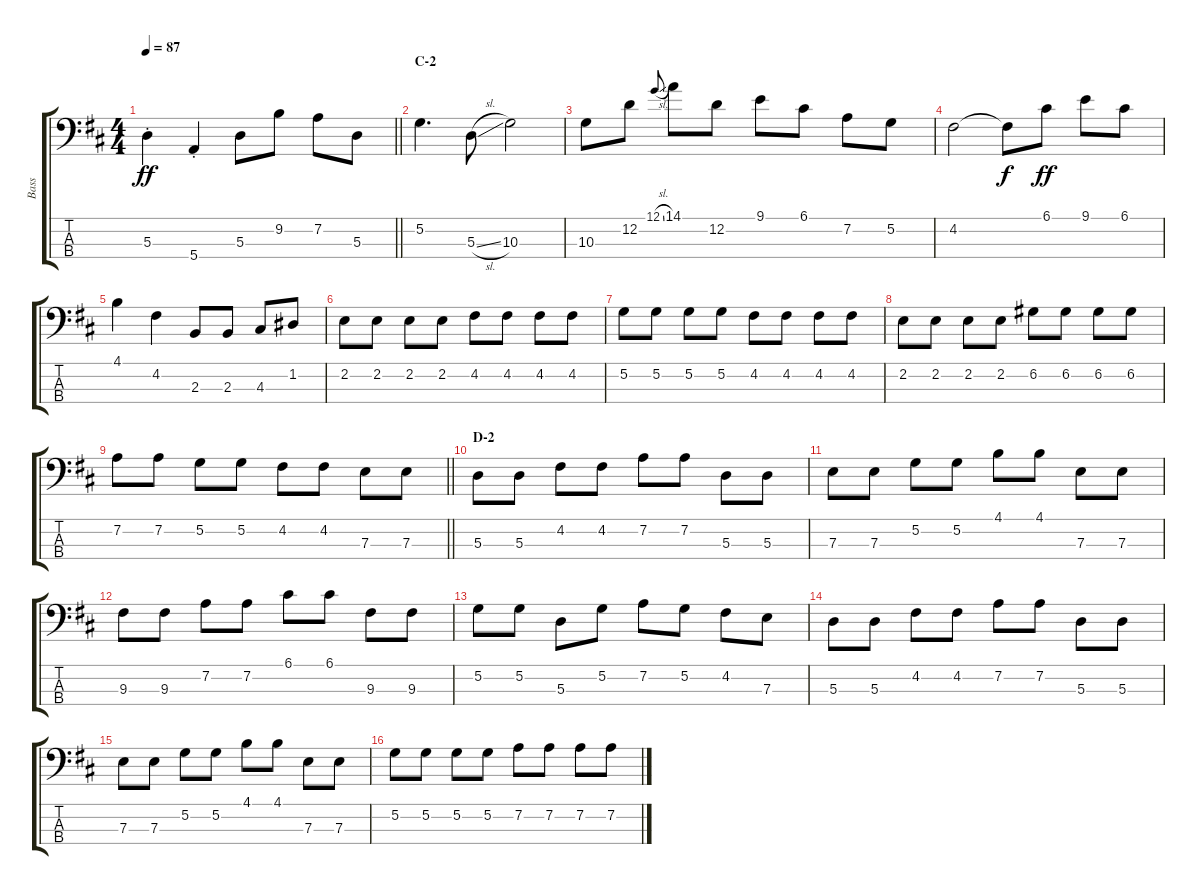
\track ("Bass" "Bass") {instrument electricbasspick}
\staff {score tabs}
\tuning (G2 D2 A1 E1) {hide}
\ts (4 4)
\tempo 87
\clef f4
\barLineRight lightlight
\ks d
5.3{st}.4{dy ff} 5.4{st}.4 5.3.8 9.2.8 7.2.8 5.3.8 |
\section ("" "C-2")
5.2.4{d} 5.3{sl}.8 10.3.2 |
10.3.8 12.2.8 12.1{sl}.8{gr onbeat} 14.1.8 12.2.8 9.1.8 6.1.8 7.2.8 5.2.8 |
4.2.2 4.2{t}.8{dy f} 6.1.8{dy ff} 9.1.8 6.1.8 |
4.1.4 4.2.4 2.3.8 2.3.8 4.3.8 1.2.8 |
2.2.8 2.2.8 2.2.8 2.2.8 4.2.8 4.2.8 4.2.8 4.2.8 |
5.2.8 5.2.8 5.2.8 5.2.8 4.2.8 4.2.8 4.2.8 4.2.8 |
2.2.8 2.2.8 2.2.8 2.2.8 6.2.8 6.2.8 6.2.8 6.2.8 |
\barLineRight lightlight
7.2.8 7.2.8 5.2.8 5.2.8 4.2.8 4.2.8 7.3.8 7.3.8 |
\section ("" "D-2")
5.3.8 5.3.8 4.2.8 4.2.8 7.2.8 7.2.8 5.3.8 5.3.8 |
7.3.8 7.3.8 5.2.8 5.2.8 4.1.8 4.1.8 7.3.8 7.3.8 |
9.3.8 9.3.8 7.2.8 7.2.8 6.1.8 6.1.8 9.3.8 9.3.8 |
5.2.8 5.2.8 5.3.8 5.2.8 7.2.8 5.2.8 4.2.8 7.3.8 |
5.3.8 5.3.8 4.2.8 4.2.8 7.2.8 7.2.8 5.3.8 5.3.8 |
7.3.8 7.3.8 5.2.8 5.2.8 4.1.8 4.1.8 7.3.8 7.3.8 |
5.2.8 5.2.8 5.2.8 5.2.8 7.2.8 7.2.8 7.2.8 7.2.8
